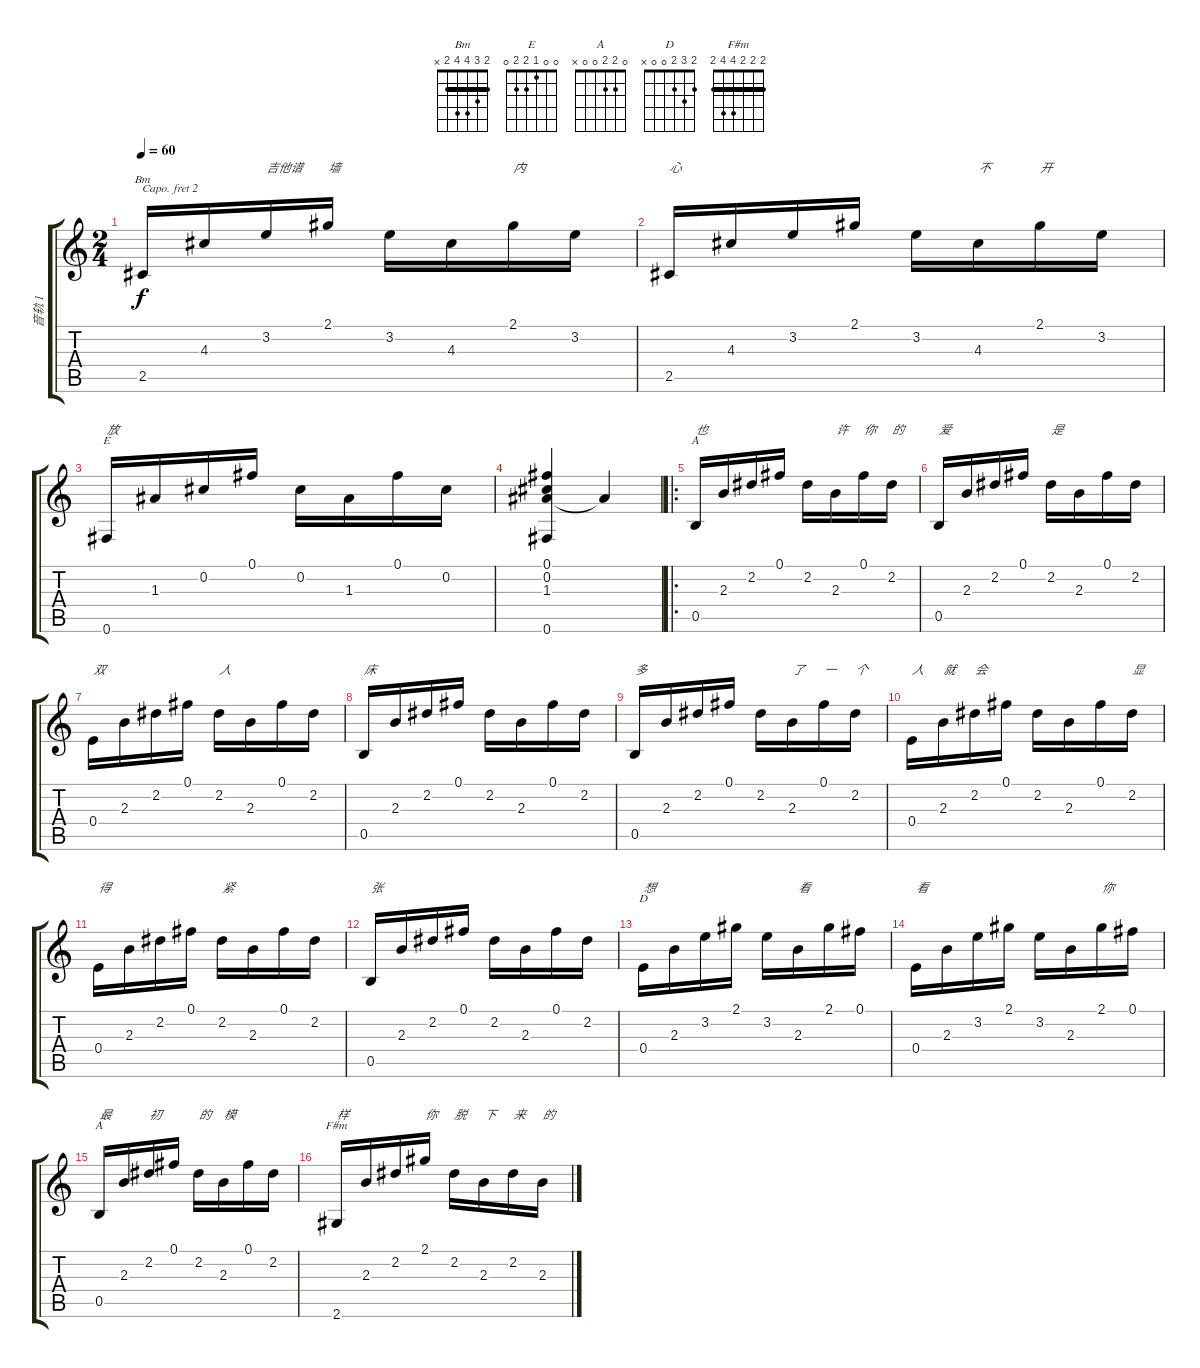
\track ("音轨 1" "音轨 1") {instrument acousticguitarsteel}
\staff {score tabs}
\capo 2
\tuning (E4 B3 G3 D3 A2 E2) {hide}
\chord ("Bm" 2 3 4 4 2 x) {barre 2}
\chord ("E" 0 0 1 2 2 0)
\chord ("A" 0 2 2 2 0 x)
\chord ("D" 2 3 2 0 0 x)
\chord ("A" 0 2 2 0 0 x)
\chord ("F#m" 2 2 2 4 4 2) {barre 2}
\ts (2 4)
\tempo 60
\clef g2
\ks c
2.5.16{ch "Bm" dy f} 4.3.16 3.2.16{txt "吉他谱"} 2.1.16{txt "墙"} 3.2.16 4.3.16 2.1.16{txt "内"} 3.2.16 |
2.5.16{txt "心"} 4.3.16 3.2.16 2.1.16 3.2.16 4.3.16{txt "不"} 2.1.16{txt "开"} 3.2.16 |
0.6.16{ch "E" txt "放"} 1.3.16 0.2.16 0.1.16 0.2.16 1.3.16 0.1.16 0.2.16 |
(0.1 0.2 1.3 0.6).4 1.3{t}.4 |
\ro
0.5.16{ch "A" txt "也"} 2.3.16 2.2.16 0.1.16 2.2.16 2.3.16{txt "许"} 0.1.16{txt "你"} 2.2.16{txt "的"} |
0.5.16{txt "爱"} 2.3.16 2.2.16 0.1.16 2.2.16{txt "是"} 2.3.16 0.1.16 2.2.16 |
0.4.16{txt "双"} 2.3.16 2.2.16 0.1.16 2.2.16{txt "人"} 2.3.16 0.1.16 2.2.16 |
0.5.16{txt "床"} 2.3.16 2.2.16 0.1.16 2.2.16 2.3.16 0.1.16 2.2.16 |
0.5.16{txt "多"} 2.3.16 2.2.16 0.1.16 2.2.16 2.3.16{txt "了"} 0.1.16{txt "一"} 2.2.16{txt "个"} |
0.4.16{txt "人"} 2.3.16{txt "就"} 2.2.16{txt "会"} 0.1.16 2.2.16 2.3.16 0.1.16 2.2.16{txt "显"} |
0.4.16{txt "得"} 2.3.16 2.2.16 0.1.16 2.2.16{txt "紧"} 2.3.16 0.1.16 2.2.16 |
0.5.16{txt "张"} 2.3.16 2.2.16 0.1.16 2.2.16 2.3.16 0.1.16 2.2.16 |
0.4.16{ch "D" txt "想"} 2.3.16 3.2.16 2.1.16 3.2.16 2.3.16{txt "看"} 2.1.16 0.1.16 |
0.4.16{txt "看"} 2.3.16 3.2.16 2.1.16 3.2.16 2.3.16 2.1.16{txt "你"} 0.1.16 |
0.5.16{ch "A" txt "最"} 2.3.16 2.2.16{txt "初"} 0.1.16 2.2.16{txt "的"} 2.3.16{txt "模"} 0.1.16 2.2.16 |
2.6.16{ch "F#m" txt "样"} 2.3.16 2.2.16 2.1.16{txt "你"} 2.2.16{txt "脱"} 2.3.16{txt "下"} 2.2.16{txt "来"} 2.3.16{txt "的"}
